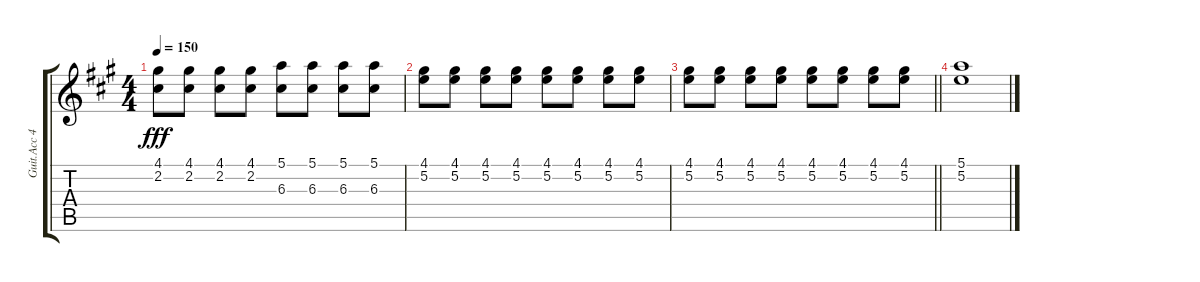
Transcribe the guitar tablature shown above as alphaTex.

\track ("Guit.Acc 4" "Guit.Acc 4") {instrument overdrivenguitar}
\staff {score tabs}
\tuning (E4 B3 G3 D3 A2 E2) {hide}
\ts (4 4)
\tempo 150
\clef g2
\ks a
(4.1 2.2).8{dy fff} (4.1 2.2).8 (4.1 2.2).8 (4.1 2.2).8 (5.1 6.3).8 (5.1 6.3).8 (5.1 6.3).8 (5.1 6.3).8 |
(4.1 5.2).8 (4.1 5.2).8 (4.1 5.2).8 (4.1 5.2).8 (4.1 5.2).8 (4.1 5.2).8 (4.1 5.2).8 (4.1 5.2).8 |
\barLineRight lightlight
(4.1 5.2).8 (4.1 5.2).8 (4.1 5.2).8 (4.1 5.2).8 (4.1 5.2).8 (4.1 5.2).8 (4.1 5.2).8 (4.1 5.2).8 |
(5.1 5.2).1
